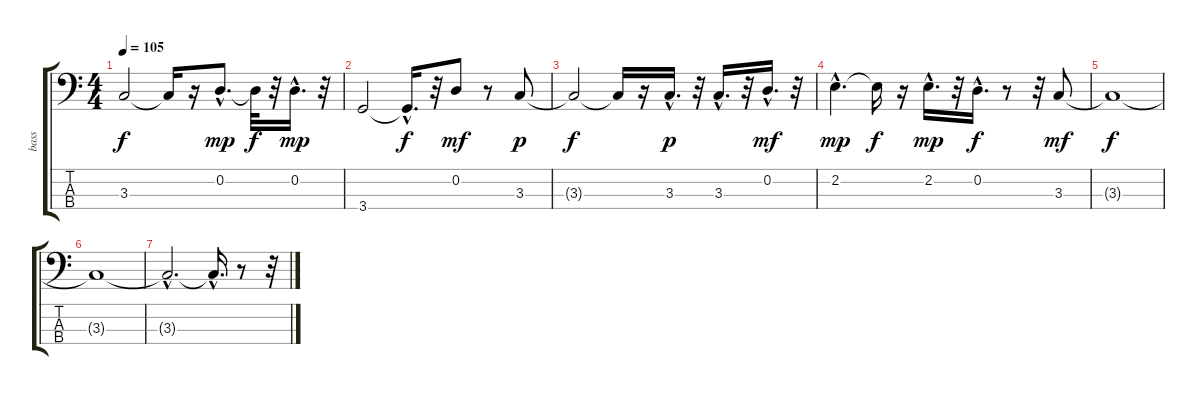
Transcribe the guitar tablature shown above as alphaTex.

\track ("bass" "bass") {instrument electricbassfinger}
\staff {score tabs}
\tuning (G2 D2 A1 E1) {hide}
\ts (4 4)
\tempo 105
\clef f4
\ks c
3.3{t}.2{dy f} 3.3{t}.16 r.16 0.2{hac}.8{d dy mp} 0.2{t}.32{dy f} r.32 0.2{hac}.16{d dy mp} r.32 |
3.4.2 3.4{hac t}.16{d dy f} r.32 0.2.8{dy mf} r.8 3.3.8{dy p} |
3.3{t}.2{dy f} 3.3{t}.16 r.16 3.3{hac}.16{d dy p} r.32 3.3{hac}.16{d} r.32 0.2{hac}.16{d dy mf} r.32 |
2.2{hac}.4{d dy mp} 2.2{t}.16{dy f} r.16 2.2{hac}.16{d dy mp} r.32 0.2{hac}.16{d dy f} r.8 r.32 3.3.8{dy mf} |
3.3{t}.1{dy f} |
3.3{t}.1 |
3.3{hac t}.2{d} 3.3{hac t}.16{d} r.8 r.32
